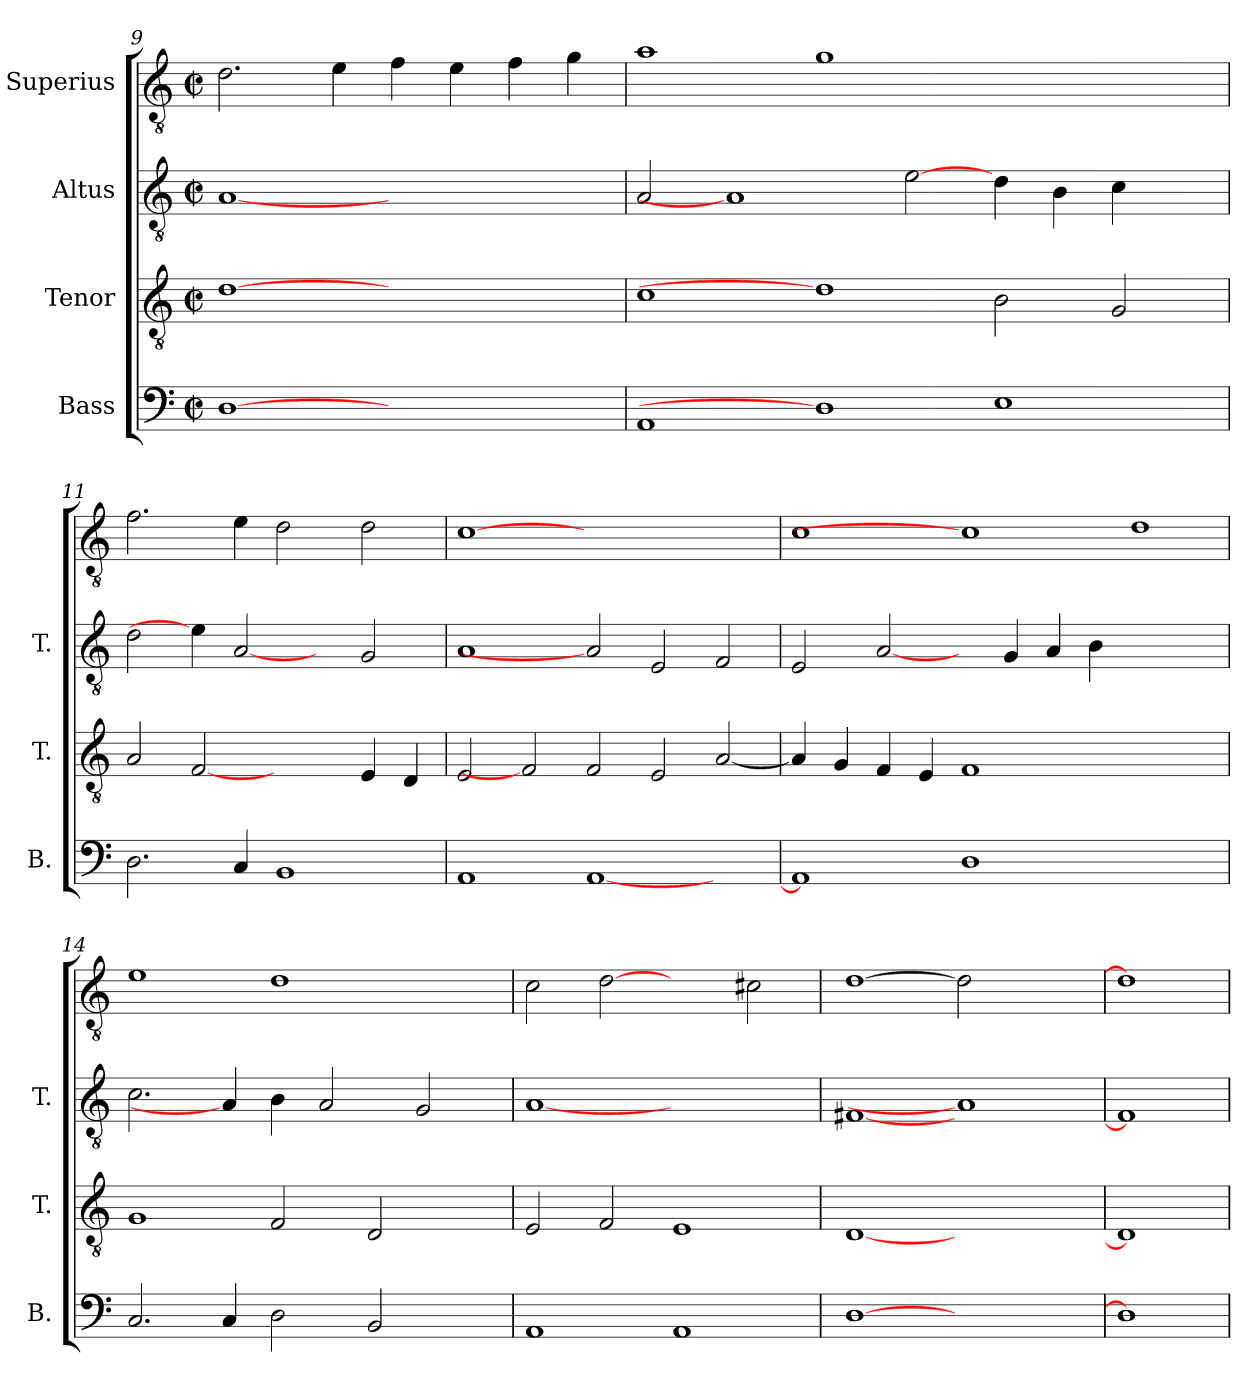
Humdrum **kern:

**kern	**kern	**kern	**kern
*part4	*part3	*part2	*part1
*staff4	*staff3	*staff2	*staff1
*I"Bass	*I"Tenor	*I"Altus	*I"Superius
*I'B.	*I'T.	*I'T.	*
*clefF4	*clefGv2	*clefGv2	*clefGv2
*	*ITrd7c12	*ITrd7c12	*ITrd7c12
*k[]	*k[]	*k[]	*k[]
*C:	*C:	*C:	*C:
*M2/2	*M2/2	*M2/2	*M2/2
*met(c|)	*met(c|)	*met(c|)	*met(c|)
=9	=9	=9	=9
[1Di	[1Di	[1AAi	2.Di\
.	.	.	4Ei\
1ryy	1ryy	1ryy	4Fi\
.	.	.	4Ei\
.	.	.	4Fi\
.	.	.	4Gi\
!!LO:PB:g=z
=10	=10	=10	=10
1AAi	1Ci	2AAi/	1Ai
.	.	1AAi]	.
1Di]	1Di]	.	1Gi
.	.	[2Ei\	.
1Ei	2BBi\	4Di\	1ryy
.	.	4BBi\	.
.	2GGi/	4Ci\	.
.	.	4ryy	.
=11	=11	=11	=11
2.Di\	2AAi/	2Di\	2.Fi\
.	[2FFi	4Ei\]	.
4Ci/	.	[2AAi	4Ei\
1BBi	2ryy	.	2Di\
.	.	4ryy	.
.	4EEi/	2GGi/	2Di\
.	4DDi/	.	.
=12	=12	=12	=12
1AAi	2EEi/	1AAi	[1Ci
.	2FFi]	.	.
[<1AAi	2FFi/	2AAi]	1.ryy
.	2EEi/	2EEi/	.
2ryy	[<2AAi/	2FFi/	.
=13	=13	=13	=13
1AAi]	4AAi/]	2EEi/	1Ci
.	4GGi/	.	.
.	4FFi/	[2AAi/	.
.	4EEi/	.	.
1Di	1FFi	4ryy	1Ci]
.	.	4GGi/	.
.	.	4AAi/	.
.	.	4BBi\	.
1ryy	1ryy	1ryy	1Di
=14	=14	=14	=14
2.Ci/	1GGi	2.Ci\	1Ei
4Ci/	.	4AAi/]	.
2Di\	2FFi/	4BBi\	1Di
.	.	2AAi/	.
2BBi/	2DDi/	.	.
.	.	2GGi/	.
4ryy	4ryy	.	4ryy
!!LO:LB:g=z
=15	=15	=15	=15
1AAi	2EEi/	[1AAi	2Ci\
.	2FFi/	.	[2Di
1AAi	1EEi	1ryy	2ryy
.	.	.	2C#Xi\
=16	=16	=16	=16
[1Di	[1DDi	[1FF#Xi	[1Di
1ryy	1ryy	1AAi]	2Di]
.	.	.	2ryy
=17	=17	=17	=17
1Di]	1DDi]	1FF#i]	1Di]
=	=	=	=
*-	*-	*-	*-
